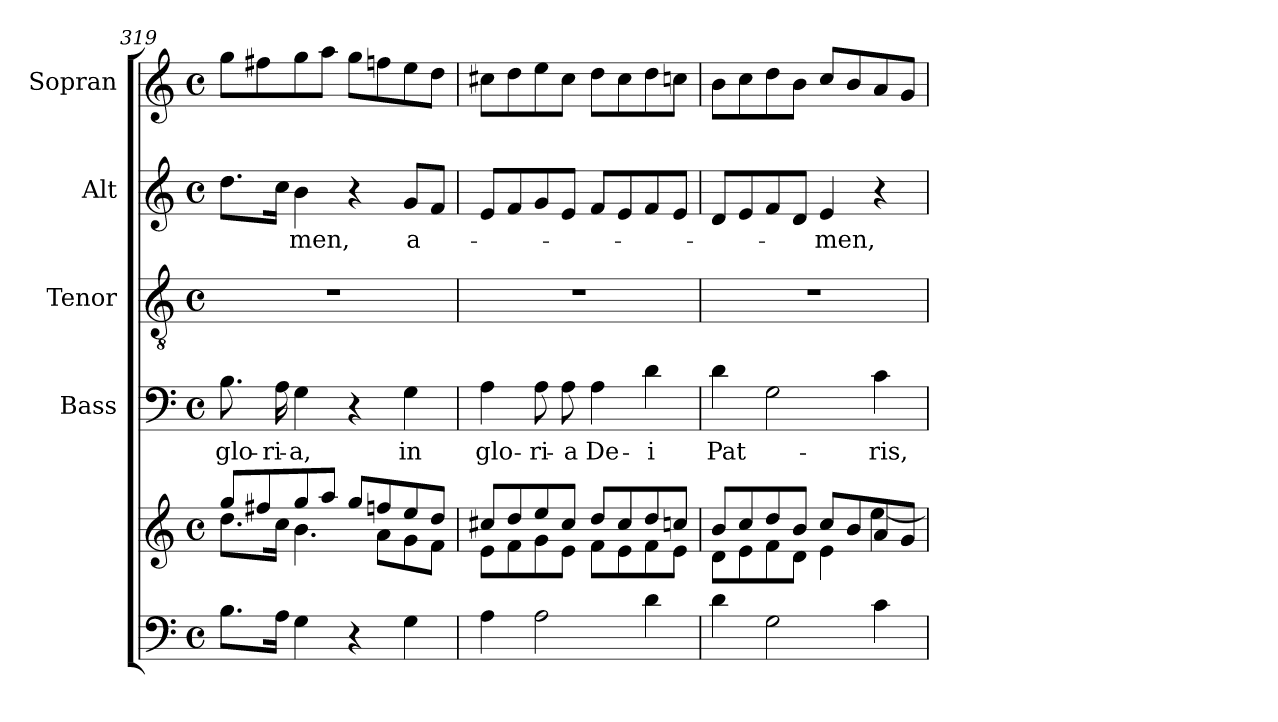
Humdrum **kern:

**kern	**kern	**kern	**text	**kern	**kern	**text	**kern
*part5	*part5	*part4	*part4	*part3	*part2	*part2	*part1
*staff6	*staff5	*staff4	*staff4	*staff3	*staff2	*staff2	*staff1
*	*	*I"Bass	*	*I"Tenor	*I"Alt	*	*I"Sopran
*	*	*I'B.	*	*I'T.	*I'A.	*	*I'S.
*clefF4	*clefG2	*clefF4	*	*clefGv2	*clefG2	*	*clefG2
*k[]	*k[]	*k[]	*	*k[]	*k[]	*	*k[]
*C:	*C:	*C:	*	*C:	*C:	*	*C:
*M4/4	*M4/4	*M4/4	*	*M4/4	*M4/4	*	*M4/4
*met(c)	*met(c)	*met(c)	*	*met(c)	*met(c)	*	*met(c)
=319	=319	=319	=319	=319	=319	=319	=319
*	*^	*	*	*	*	*	*
!	!	!	!	!LO:LY:b	!	!	!	!
8.B\L	8gg/L	8.dd\L	8.B\	glo-	1r	8.dd\L	.	8gg\L
.	8ff#X/	.	.	.	.	.	.	8ff#X\
!	!	!	!	!LO:LY:b	!	!	!	!
16A\Jk	.	16cc\Jk	16A\	-ri-	.	16cc\Jk	.	.
!	!	!	!	!LO:LY:b	!	!	!LO:LY:b	!
4G\	8gg/	4.b\	4G\	-a,	.	4b\	-men,	8gg\
.	8aa/J	.	.	.	.	.	.	8aa\J
4r	8gg/L	.	4r	.	.	4r	.	8gg\L
.	8ffn/	8a\L	.	.	.	.	.	8ffn\
!	!	!	!	!LO:LY:b	!	!	!LO:LY:b	!
4G\	8ee/	8g\	4G\	in	.	8g/L	a-	8ee\
.	8dd/J	8f\J	.	.	.	8f/J	.	8dd\J
!!LO:PB:g=z
=320	=320	=320	=320	=320	=320	=320	=320	=320
!	!	!	!	!LO:LY:b	!	!	!	!
4A\	8cc#X/L	8e\L	4A\	glo-	1r	8e/L	.	8cc#X\L
.	8dd/	8f\	.	.	.	8f/	.	8dd\
!	!	!	!	!LO:LY:b	!	!	!	!
2A\	8ee/	8g\	8A\	-ri-	.	8g/	.	8ee\
!	!	!	!	!LO:LY:b	!	!	!	!
.	8cc#/J	8e\J	8A\	-a	.	8e/J	.	8cc#\J
!	!	!	!	!LO:LY:b	!	!	!	!
.	8dd/L	8f\L	4A\	De-	.	8f/L	.	8dd\L
.	8cc#/	8e\	.	.	.	8e/	.	8cc#\
!	!	!	!	!LO:LY:b	!	!	!	!
4d\	8dd/	8f\	4d\	-i	.	8f/	.	8dd\
.	8ccn/J	8e\J	.	.	.	8e/J	.	8ccn\J
=321	=321	=321	=321	=321	=321	=321	=321	=321
!	!	!	!	!LO:LY:b	!	!	!	!
4d\	8b/L	8d\L	4d\	Pat-	1r	8d/L	.	8b\L
.	8cc/	8e\	.	.	.	8e/	.	8cc\
2G\	8dd/	8f\	2G\	.	.	8f/	.	8dd\
.	8b/J	8d\J	.	.	.	8d/J	.	8b\J
!	!	!	!	!	!	!	!LO:LY:b	!
.	8cc/L	4e\	.	.	.	4e/	-men,	8cc/L
.	8b/	.	.	.	.	.	.	8b/
!	!	!	!	!LO:LY:b	!	!	!	!
4c\	8a/	[<4ee\	4c\	-ris,	.	4r	.	8a/
.	8g/J	.	.	.	.	.	.	8g/J
*	*v	*v	*	*	*	*	*	*
=	=	=	=	=	=	=	=
*-	*-	*-	*-	*-	*-	*-	*-
